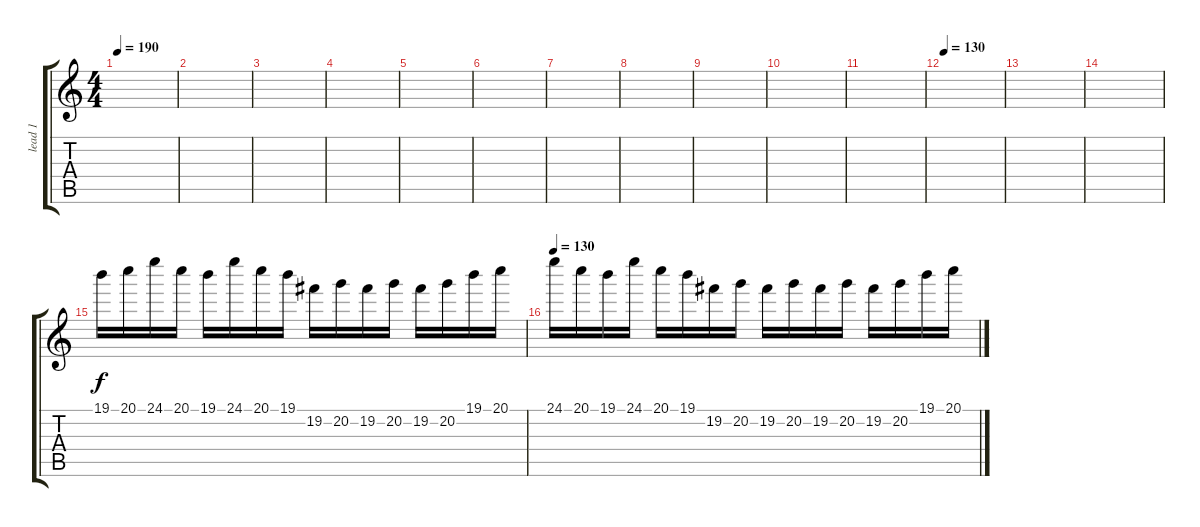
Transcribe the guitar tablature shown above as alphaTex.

\track ("lead 1" "lead 1") {instrument distortionguitar}
\staff {score tabs}
\tuning (E4 B3 G3 D3 A2 E2) {hide}
\ts (4 4)
\tempo 190
\clef g2
\ks c
|
|
|
|
|
|
|
|
|
|
|
\tempo 130
|
|
|
19.1.16 20.1.16 24.1.16 20.1.16 19.1.16 24.1.16 20.1.16 19.1.16 19.2.16 20.2.16 19.2.16 20.2.16 19.2.16 20.2.16 19.1.16 20.1.16 |
\tempo 130
24.1.16 20.1.16 19.1.16 24.1.16 20.1.16 19.1.16 19.2.16 20.2.16 19.2.16 20.2.16 19.2.16 20.2.16 19.2.16 20.2.16 19.1.16 20.1.16
